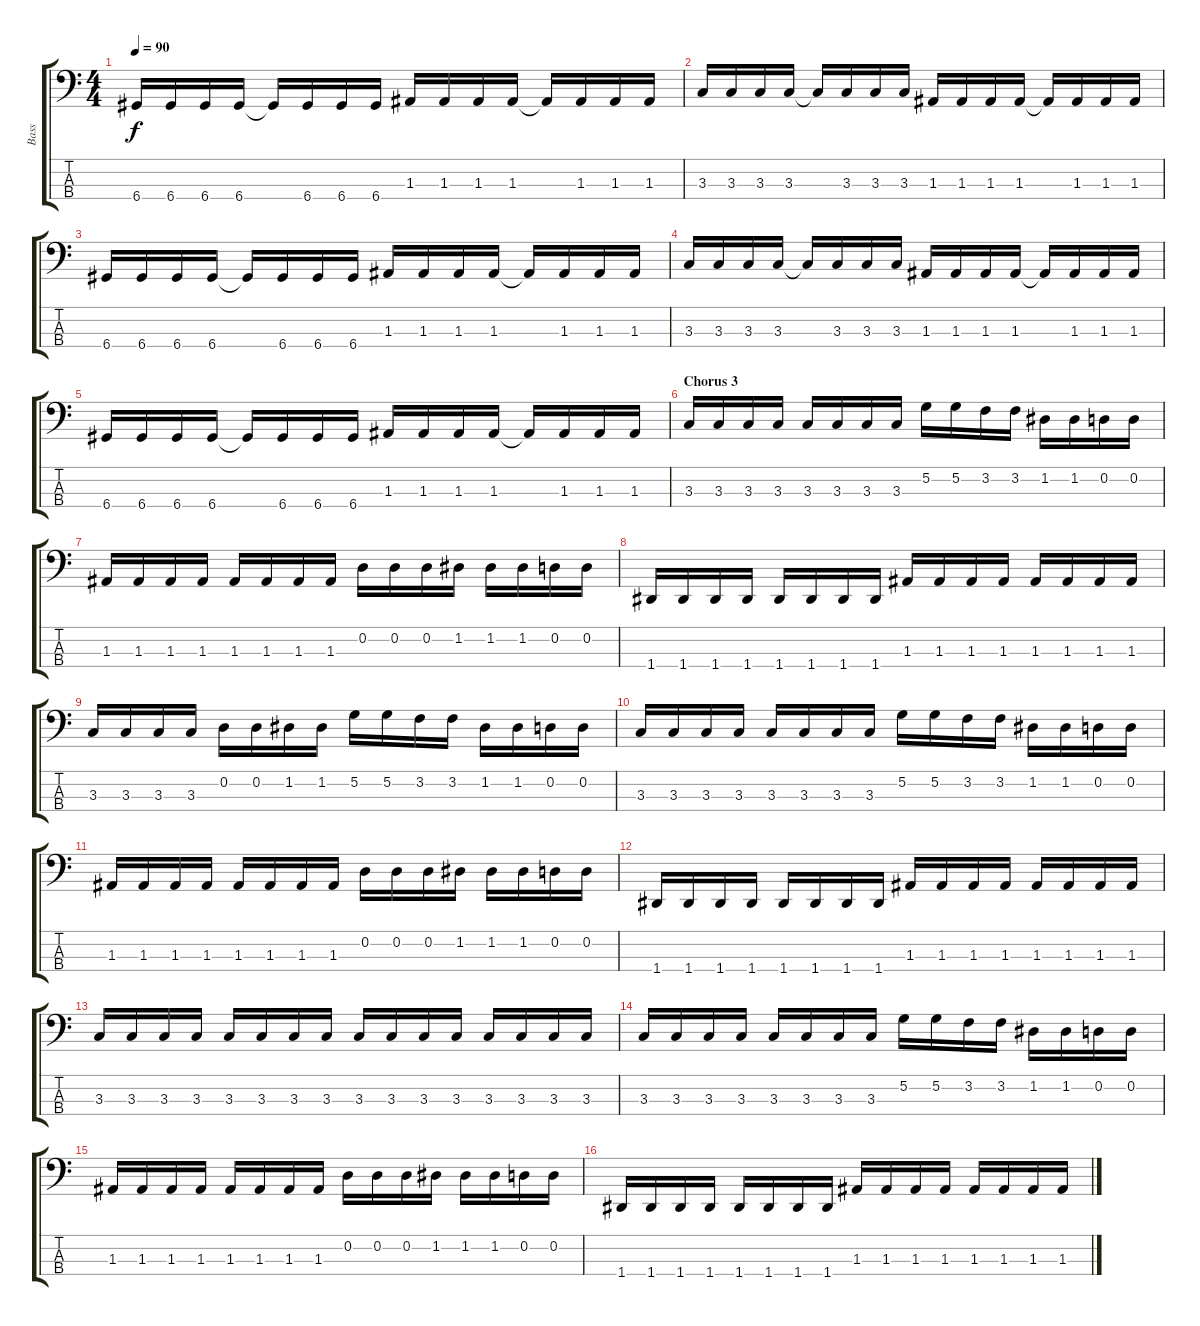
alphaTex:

\track ("Bass" "Bass") {instrument electricbasspick}
\staff {score tabs}
\tuning (G2 D2 A1 D1) {hide}
\ts (4 4)
\tempo 90
\clef f4
\ks c
6.4.16{dy f} 6.4.16 6.4.16 6.4.16 6.4{t}.16 6.4.16 6.4.16 6.4.16 1.3.16 1.3.16 1.3.16 1.3.16 1.3{t}.16 1.3.16 1.3.16 1.3.16 |
3.3.16 3.3.16 3.3.16 3.3.16 3.3{t}.16 3.3.16 3.3.16 3.3.16 1.3.16 1.3.16 1.3.16 1.3.16 1.3{t}.16 1.3.16 1.3.16 1.3.16 |
6.4.16 6.4.16 6.4.16 6.4.16 6.4{t}.16 6.4.16 6.4.16 6.4.16 1.3.16 1.3.16 1.3.16 1.3.16 1.3{t}.16 1.3.16 1.3.16 1.3.16 |
3.3.16 3.3.16 3.3.16 3.3.16 3.3{t}.16 3.3.16 3.3.16 3.3.16 1.3.16 1.3.16 1.3.16 1.3.16 1.3{t}.16 1.3.16 1.3.16 1.3.16 |
6.4.16 6.4.16 6.4.16 6.4.16 6.4{t}.16 6.4.16 6.4.16 6.4.16 1.3.16 1.3.16 1.3.16 1.3.16 1.3{t}.16 1.3.16 1.3.16 1.3.16 |
\section ("" "Chorus 3")
3.3.16 3.3.16 3.3.16 3.3.16 3.3.16 3.3.16 3.3.16 3.3.16 5.2.16 5.2.16 3.2.16 3.2.16 1.2.16 1.2.16 0.2.16 0.2.16 |
1.3.16 1.3.16 1.3.16 1.3.16 1.3.16 1.3.16 1.3.16 1.3.16 0.2.16 0.2.16 0.2.16 1.2.16 1.2.16 1.2.16 0.2.16 0.2.16 |
1.4.16 1.4.16 1.4.16 1.4.16 1.4.16 1.4.16 1.4.16 1.4.16 1.3.16 1.3.16 1.3.16 1.3.16 1.3.16 1.3.16 1.3.16 1.3.16 |
3.3.16 3.3.16 3.3.16 3.3.16 0.2.16 0.2.16 1.2.16 1.2.16 5.2.16 5.2.16 3.2.16 3.2.16 1.2.16 1.2.16 0.2.16 0.2.16 |
3.3.16 3.3.16 3.3.16 3.3.16 3.3.16 3.3.16 3.3.16 3.3.16 5.2.16 5.2.16 3.2.16 3.2.16 1.2.16 1.2.16 0.2.16 0.2.16 |
1.3.16 1.3.16 1.3.16 1.3.16 1.3.16 1.3.16 1.3.16 1.3.16 0.2.16 0.2.16 0.2.16 1.2.16 1.2.16 1.2.16 0.2.16 0.2.16 |
1.4.16 1.4.16 1.4.16 1.4.16 1.4.16 1.4.16 1.4.16 1.4.16 1.3.16 1.3.16 1.3.16 1.3.16 1.3.16 1.3.16 1.3.16 1.3.16 |
3.3.16 3.3.16 3.3.16 3.3.16 3.3.16 3.3.16 3.3.16 3.3.16 3.3.16 3.3.16 3.3.16 3.3.16 3.3.16 3.3.16 3.3.16 3.3.16 |
3.3.16 3.3.16 3.3.16 3.3.16 3.3.16 3.3.16 3.3.16 3.3.16 5.2.16 5.2.16 3.2.16 3.2.16 1.2.16 1.2.16 0.2.16 0.2.16 |
1.3.16 1.3.16 1.3.16 1.3.16 1.3.16 1.3.16 1.3.16 1.3.16 0.2.16 0.2.16 0.2.16 1.2.16 1.2.16 1.2.16 0.2.16 0.2.16 |
1.4.16 1.4.16 1.4.16 1.4.16 1.4.16 1.4.16 1.4.16 1.4.16 1.3.16 1.3.16 1.3.16 1.3.16 1.3.16 1.3.16 1.3.16 1.3.16
